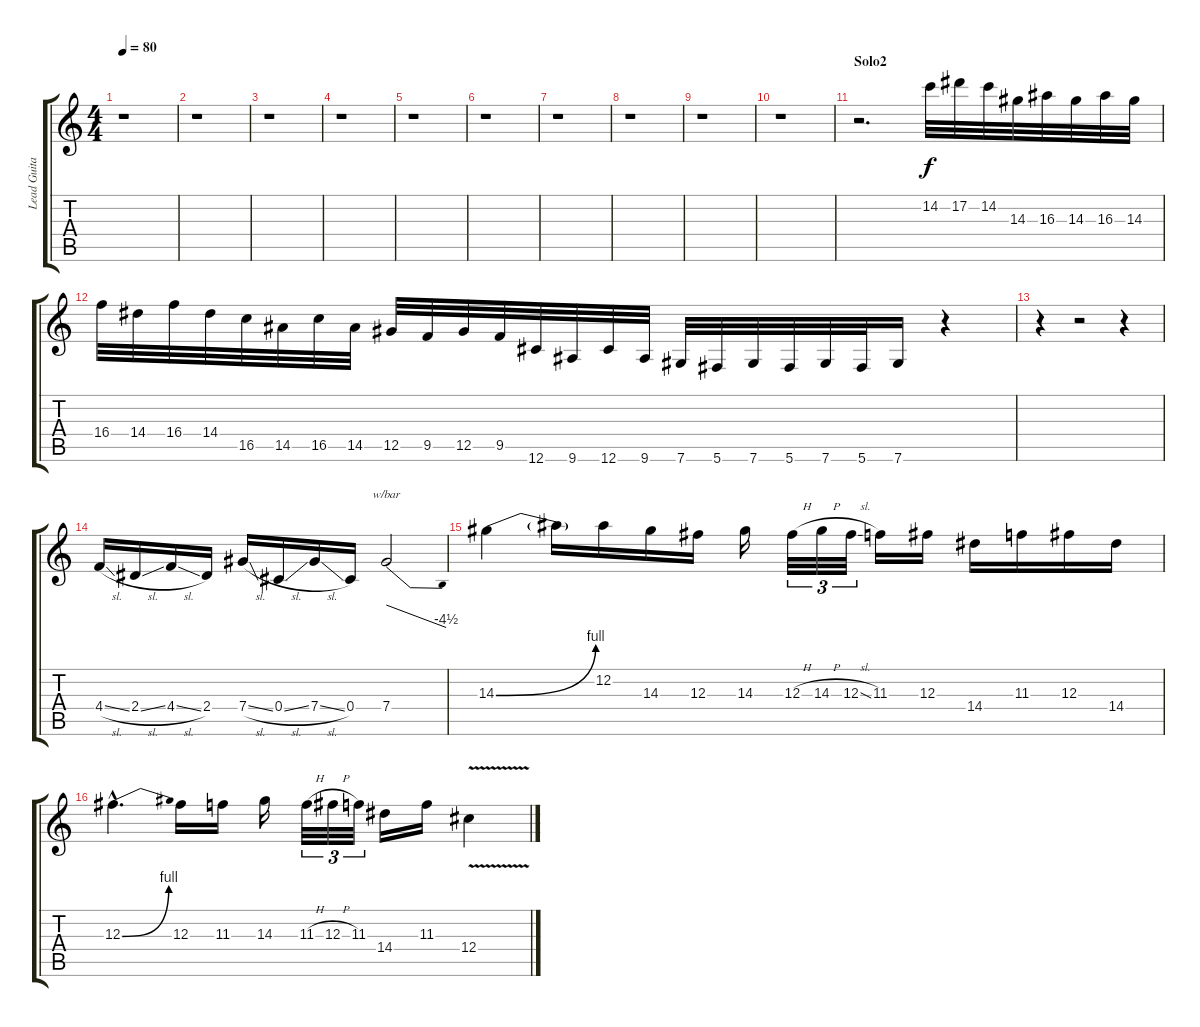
\track ("Lead Guitar 1" "Lead Guita") {instrument distortionguitar}
\staff {score tabs}
\tuning (Eb4 Bb3 Gb3 Db3 Ab2 Db2) {hide}
\ts (4 4)
\tempo 80
\clef g2
\ks c
r.1{dy f} |
r.1 |
r.1 |
r.1 |
r.1 |
r.1 |
r.1 |
r.1 |
r.1 |
r.1 |
\section ("" "Solo2")
r.2{d} 14.2.32 17.2.32 14.2.32 14.3.32 16.3.32 14.3.32 16.3.32 14.3.32 |
16.4.32 14.4.32 16.4.32 14.4.32 16.5.32 14.5.32 16.5.32 14.5.32 12.5.32 9.5.32 12.5.32 9.5.32 12.6.32 9.6.32 12.6.32 9.6.32 7.6.32 5.6.32 7.6.32 5.6.32 7.6.32 5.6.32 7.6.16 r.4 |
r.4 r.2 r.4 |
4.4{sl}.16 2.4{sl}.16 4.4{sl}.16 2.4.16 7.4{sl}.16 0.4{sl}.16 7.4{sl}.16 0.4.16 7.4.2{tbe (dive default 0 0 60 -18)} |
14.3{be (bend 0 0 60 4)}.4 14.3{t}.16 12.2.16 14.3.16 12.3.16 14.3.16 12.3{h}.32{tu (3 2)} 14.3{h}.32{tu (3 2)} 12.3{sl}.32{tu (3 2)} 11.3.16 12.3.16 14.4.16 11.3.16 12.3.16 14.4.16 |
12.3{be (bend 0 0 60 4) hac}.4{d} 12.3.16 11.3.16 14.3.16 11.3{h}.32{tu (3 2)} 12.3{h}.32{tu (3 2)} 11.3.32{tu (3 2)} 14.4.16 11.3.16 12.4{v}.4
